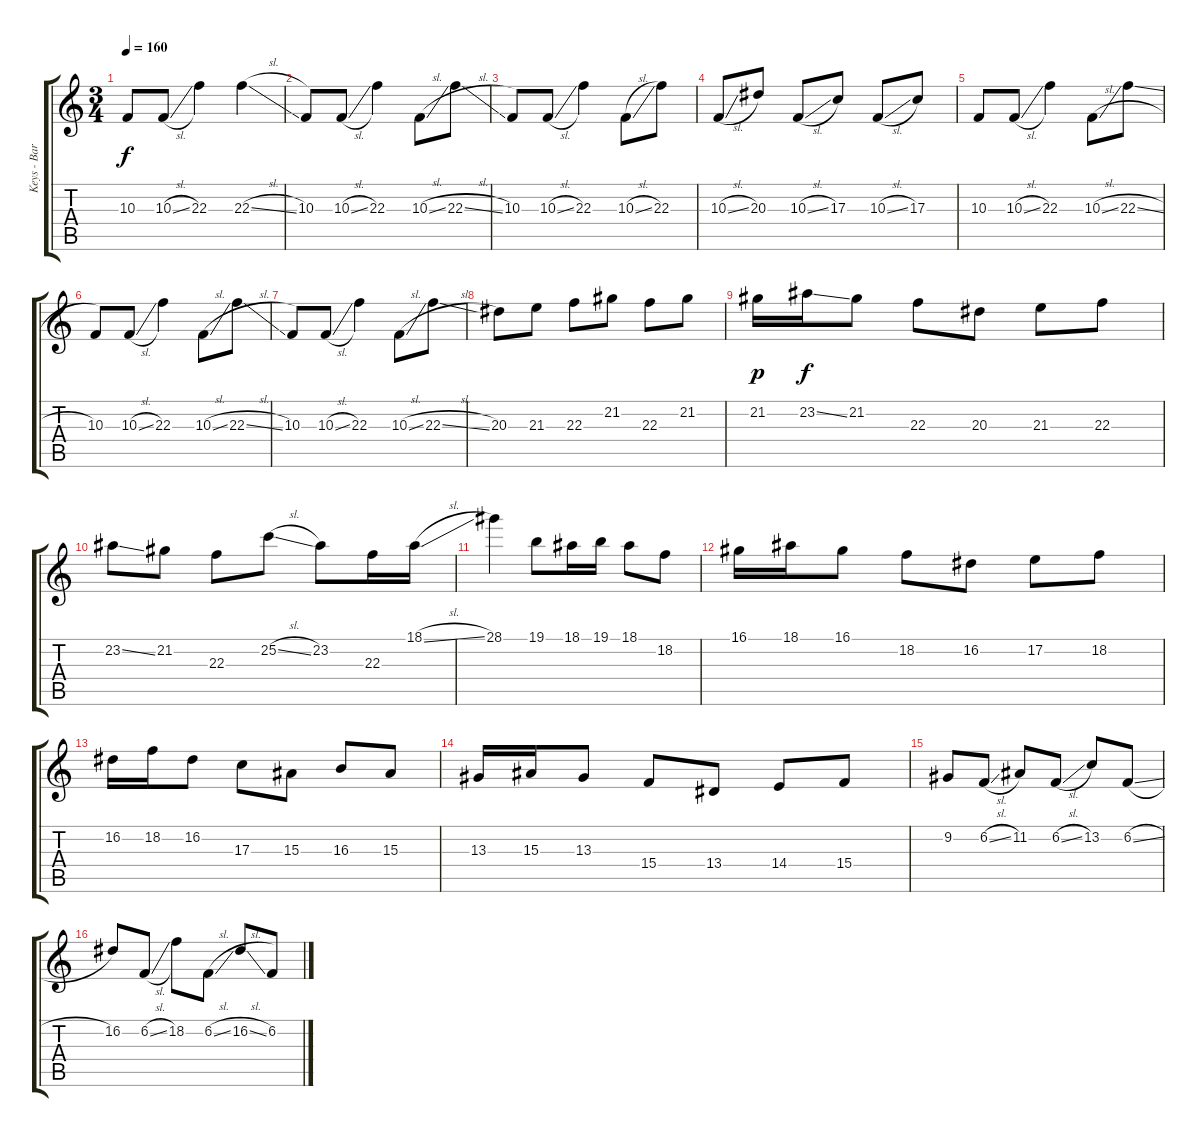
\track ("Keys - Bardens" "Keys - Bar") {instrument recorder}
\staff {score tabs}
\tuning (E4 B3 G3 D3 A2 E2) {hide}
\ts (3 4)
\tempo 160
\clef g2
\ks c
10.3.8{dy f} 10.3{sl}.8 22.3.4 22.3{sl}.4 |
10.3.8 10.3{sl}.8 22.3.4 10.3{sl}.8 22.3{sl}.8 |
10.3.8 10.3{sl}.8 22.3.4 10.3{sl}.8 22.3.8 |
10.3{sl}.8 20.3.8 10.3{sl}.8 17.3.8 10.3{sl}.8 17.3.8 |
10.3.8 10.3{sl}.8 22.3.4 10.3{sl}.8 22.3{sl}.8 |
10.3.8 10.3{sl}.8 22.3.4 10.3{sl}.8 22.3{sl}.8 |
10.3.8 10.3{sl}.8 22.3.4 10.3{sl}.8 22.3{sl}.8 |
20.3.8 21.3.8 22.3.8 21.2.8 22.3.8 21.2.8 |
21.2.16{dy p instrument drawbarorgan} 23.2{ss}.16{dy f} 21.2.8 22.3.8 20.3.8 21.3.8 22.3.8 |
23.2{ss}.8 21.2.8 22.3.8 25.2{sl}.8 23.2.8 22.3.16 18.1{sl}.16 |
28.1.4 19.1.8 18.1.16 19.1.16 18.1.8 18.2.8 |
16.1.16 18.1.16 16.1.8 18.2.8 16.2.8 17.2.8 18.2.8 |
16.2.16 18.2.16 16.2.8 17.3.8 15.3.8 16.3.8 15.3.8 |
13.3.16 15.3.16 13.3.8 15.4.8 13.4.8 14.4.8 15.4.8 |
9.2.8{instrument drawbarorgan} 6.2{sl}.8 11.2.8 6.2{sl}.8 13.2.8 6.2{sl}.8 |
16.2.8 6.2{sl}.8 18.2.8 6.2{sl}.8 16.2{sl}.8 6.2.8
